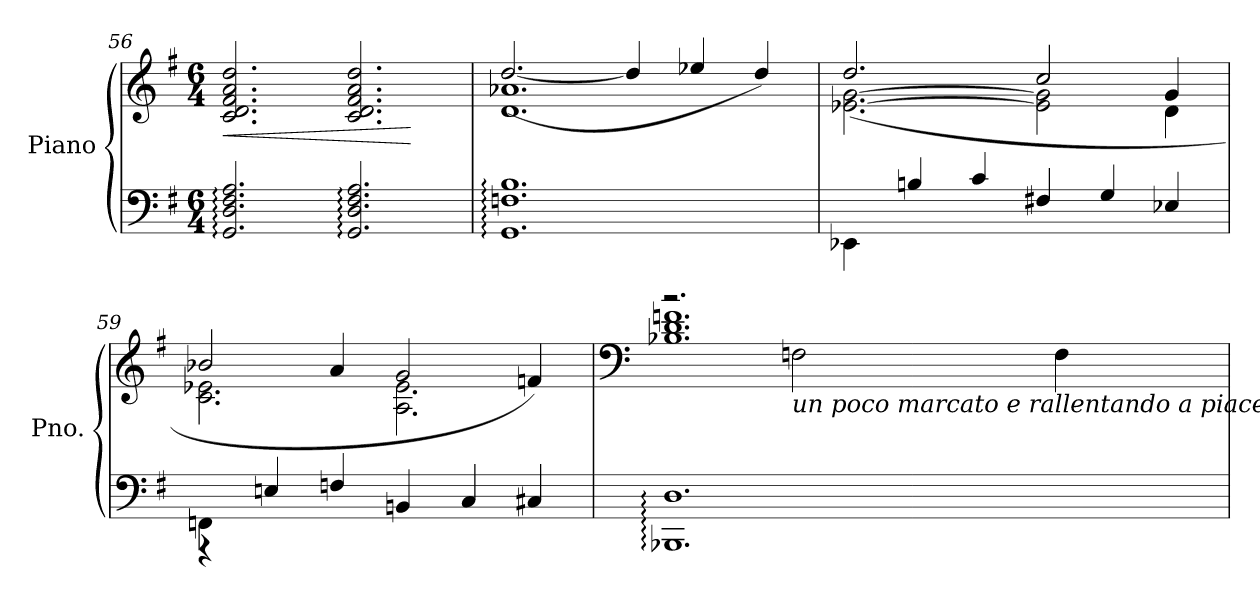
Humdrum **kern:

**kern	**kern	**dynam
*part1	*part1	*part1
*staff2	*staff1	*staff1/2
*I"Piano	*	*
*I'Pno.	*	*
*clefF4	*clefG2	*
*k[f#]	*k[f#]	*
*M6/4	*M6/4	*
=56	=56	=56
!	!	!LO:HP:b
2.GG/: 2.D/: 2.F#/: 2.A/:	2.c/ 2.d/ 2.f#/ 2.a/ 2.dd/	<
2.GG/: 2.D/: 2.F#/: 2.A/:	2.c/ 2.d/ 2.f#/ 2.a/ 2.dd/	.
.	.	[
=57	=57	=57
*	*^	*
1.GG: 1.Fn: 1.B:	1.d 1.a-X	(>[2.dd/	.
.	.	4dd/]	.
.	.	4ee-X/	.
.	.	4dd/)	.
!!LO:LB:g=z	!!
=58	=58	=58	=58
4EE-X\	[2.e-X\ [2.g\	(>2.dd/	.
4Bn/	.	.	.
4c/	.	.	.
4F#X/	2e-\] 2g\]	2cc/	.
4G/	.	.	.
4E-X/	4d\	4g/	.
=59	=59	=59	=59
*^	*	*	*
4FFn\	4r	2.c\ 2.e-X\	2b-X/	.
4ryy	4En/	.	.	.
1ryy	4Fn/	.	4a/	.
.	4BBn/	2.A\ 2.e-\	2g/	.
.	4C/	.	.	.
.	4C#X/	.	4fn/)	.
*v	*v	*	*	*
=60	=60	=60	=60
*	*clefF4	*	*
*^	*	*	*
!LO:TX:a:i:t=sotto voce	!	!	!	!
*v	*v	*	*	*
1.BBB-X: 1.D:	2.r	1.B-X 1.d 1.fn	.
!	!LO:TX:b:i:t=un poco marcato e rallentando a piacere	!	!
.	2Fn\	.	.
.	4F\	.	.
*	*v	*v	*
=	=	=
*-	*-	*-
